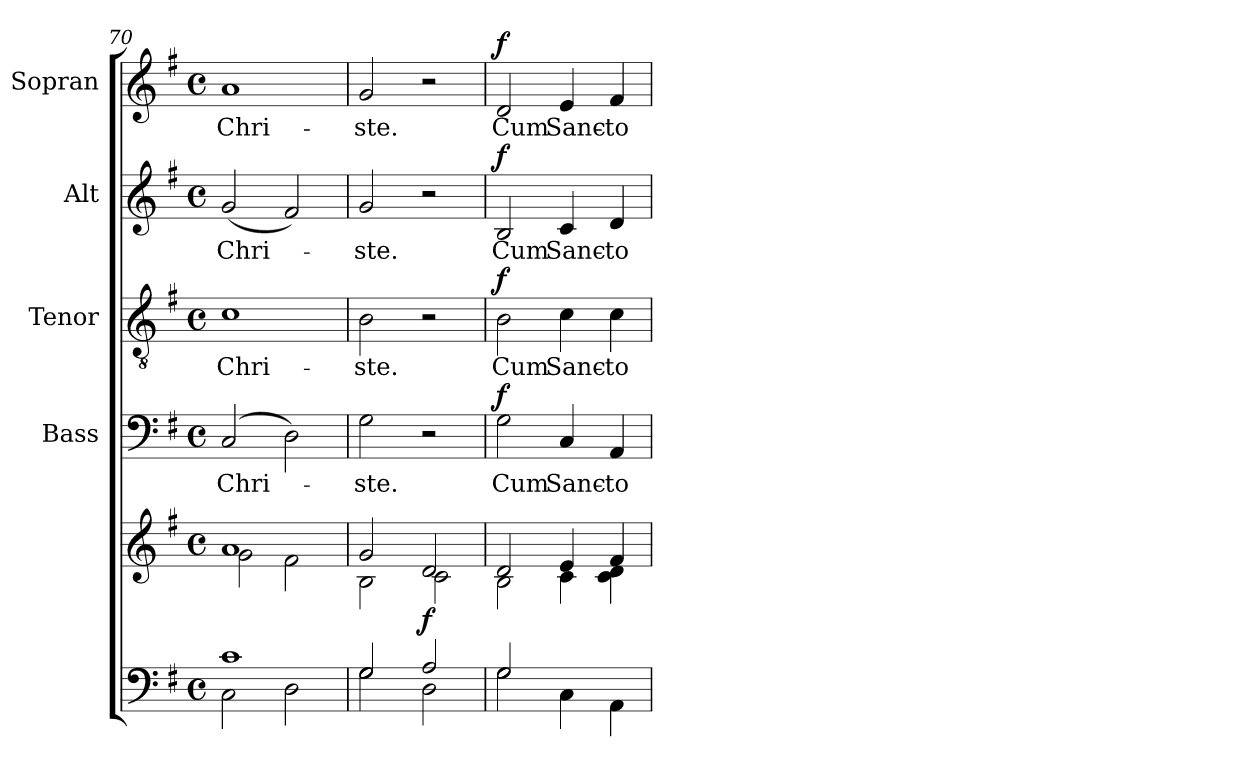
**kern	**kern	**dynam	**kern	**text	**dynam	**kern	**text	**dynam	**kern	**text	**dynam	**kern	**text	**dynam
*part5	*part5	*part5	*part4	*part4	*part4	*part3	*part3	*part3	*part2	*part2	*part2	*part1	*part1	*part1
*staff6	*staff5	*staff5/6	*staff4	*staff4	*staff4	*staff3	*staff3	*staff3	*staff2	*staff2	*staff2	*staff1	*staff1	*staff1
*	*	*	*I"Bass	*	*	*I"Tenor	*	*	*I"Alt	*	*	*I"Sopran	*	*
*	*	*	*I'B.	*	*	*I'T.	*	*	*I'A.	*	*	*I'S.	*	*
*clefF4	*clefG2	*	*clefF4	*	*	*clefGv2	*	*	*clefG2	*	*	*clefG2	*	*
*k[f#]	*k[f#]	*	*k[f#]	*	*	*k[f#]	*	*	*k[f#]	*	*	*k[f#]	*	*
*G:	*G:	*	*G:	*	*	*G:	*	*	*G:	*	*	*G:	*	*
*M4/4	*M4/4	*	*M4/4	*	*	*M4/4	*	*	*M4/4	*	*	*M4/4	*	*
*met(c)	*met(c)	*	*met(c)	*	*	*met(c)	*	*	*met(c)	*	*	*met(c)	*	*
=70	=70	=70	=70	=70	=70	=70	=70	=70	=70	=70	=70	=70	=70	=70
*^	*^	*	*	*	*	*	*	*	*	*	*	*	*	*
!	!	!	!	!	!	!LO:LY:b	!	!	!LO:LY:b	!	!	!LO:LY:b	!	!	!LO:LY:b	!
1c	2C\	1a	2g\	.	(2C/	Chri-	.	1c	Chri-	.	(<2g/	Chri-	.	1a	Chri-	.
.	2D\	.	2f#\	.	2D\)	.	.	.	.	.	2f#/)	.	.	.	.	.
=71	=71	=71	=71	=71	=71	=71	=71	=71	=71	=71	=71	=71	=71	=71	=71	=71
!	!	!	!	!	!	!LO:LY:b	!	!	!LO:LY:b	!	!	!LO:LY:b	!	!	!LO:LY:b	!
2G/	2G\	2g/	2B\	.	2G\	-ste.	.	2B\	-ste.	.	2g/	-ste.	.	2g/	-ste.	.
!	!	!	!	!LO:DY:b	!	!	!	!	!	!	!	!	!	!	!	!
2A/	2D\	2d/	2c\	f	2r	.	.	2r	.	.	2r	.	.	2r	.	.
=72	=72	=72	=72	=72	=72	=72	=72	=72	=72	=72	=72	=72	=72	=72	=72	=72
!	!	!	!	!	!	!LO:LY:b	!LO:DY:a	!	!LO:LY:b	!LO:DY:a	!	!LO:LY:b	!LO:DY:a	!	!LO:LY:b	!LO:DY:a
2G/	2G\	2d/	2B\	.	2G\	Cum	f	2B\	Cum	f	2B/	Cum	f	2d/	Cum	f
!	!	!	!	!	!	!LO:LY:b	!	!	!LO:LY:b	!	!	!LO:LY:b	!	!	!LO:LY:b	!
2ryy	4C\	4e/	4c\	.	4C/	Sanc-	.	4c\	Sanc-	.	4c/	Sanc-	.	4e/	Sanc-	.
!	!	!	!	!	!	!LO:LY:b	!	!	!LO:LY:b	!	!	!LO:LY:b	!	!	!LO:LY:b	!
.	4AA\	4f#/	4c\ 4d\	.	4AA/	-to	.	4c\	-to	.	4d/	-to	.	4f#/	-to	.
*v	*v	*	*	*	*	*	*	*	*	*	*	*	*	*	*	*
*	*v	*v	*	*	*	*	*	*	*	*	*	*	*	*	*
=	=	=	=	=	=	=	=	=	=	=	=	=	=	=
*-	*-	*-	*-	*-	*-	*-	*-	*-	*-	*-	*-	*-	*-	*-
